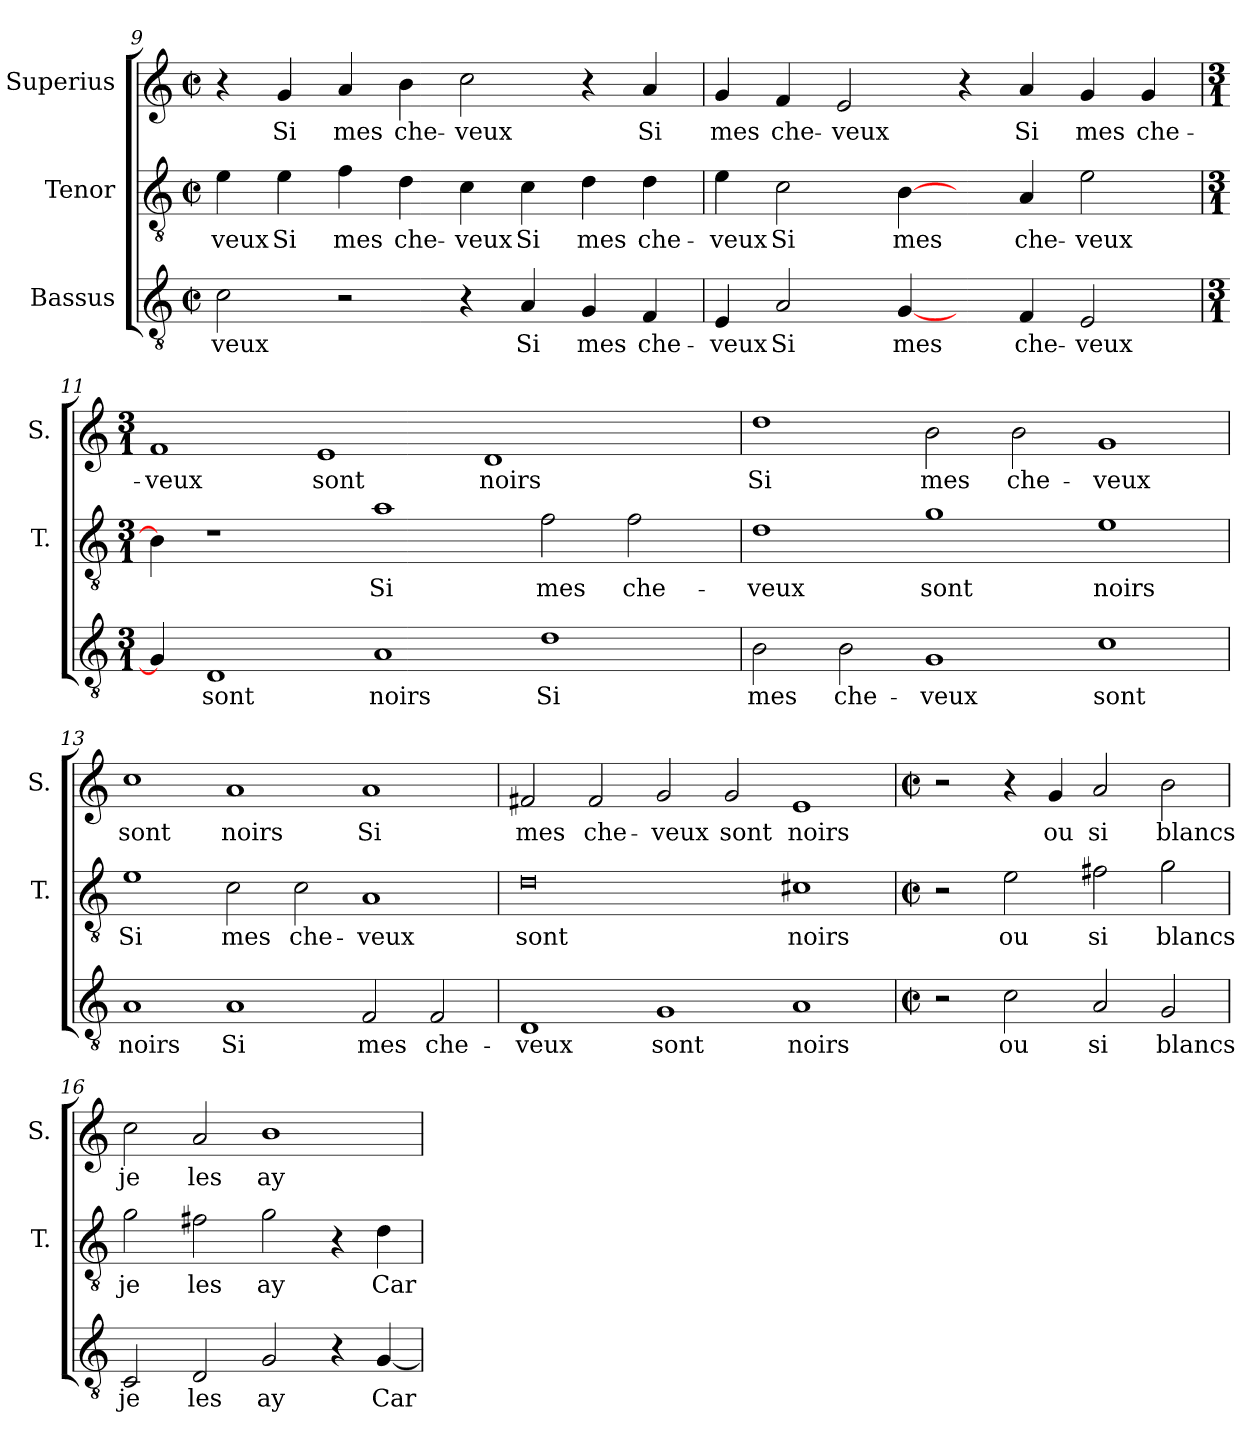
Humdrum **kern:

**kern	**text	**kern	**text	**kern	**text
*part3	*part3	*part2	*part2	*part1	*part1
*staff3	*staff3	*staff2	*staff2	*staff1	*staff1
*I"Bassus	*	*I"Tenor	*	*I"Superius	*
*	*	*I'T.	*	*I'S.	*
!!LO:LB:g=z
*clefGv2	*	*clefGv2	*	*clefG2	*
*k[]	*	*k[]	*	*k[]	*
*C:	*	*C:	*	*C:	*
*M2/2	*	*M2/2	*	*M2/2	*
*met(c|)	*	*met(c|)	*	*met(c|)	*
=9	=9	=9	=9	=9	=9
2c\	-veux	4e\	-veux	4r	.
.	.	4e\	Si	4g/	Si
2r	.	4f\	mes	4a/	mes
.	.	4d\	che-	4b\	che-
4r	.	4c\	-veux	2cc\	-veux
4A/	Si	4c\	Si	.	.
4G/	mes	4d\	mes	4r	.
4F/	che-	4d\	che-	4a/	Si
=10	=10	=10	=10	=10	=10
4E/	-veux	4e\	-veux	4g/	mes
2A/	Si	2c\	Si	4f/	che-
.	.	.	.	2e/	-veux
[4G/	mes	[4B\	mes	.	.
4ryy	.	4ryy	.	4r	.
4F/	che-	4A/	che-	4a/	Si
2E/	-veux	2e\	-veux	4g/	mes
.	.	.	.	4g/	che-
=11	=11	=11	=11	=11	=11
*M3/1	*	*M3/1	*	*M3/1	*
4G/]	.	4B\]	.	1f/	-veux
1D/	sont	1r	.	.	.
.	.	.	.	1e/	sont
1A/	noirs	1a\	Si	.	.
.	.	.	.	1d/	noirs
1d\	Si	2f\	mes	.	.
.	.	2f\	che-	.	.
.	.	.	.	4ryy	.
=12	=12	=12	=12	=12	=12
2B\	mes	1d\	-veux	1dd\	Si
2B\	che-	.	.	.	.
1G/	-veux	1g\	sont	2b\	mes
.	.	.	.	2b\	che-
1c\	sont	1e\	noirs	1g/	-veux
=13	=13	=13	=13	=13	=13
1A/	noirs	1e\	Si	1cc\	sont
1A/	Si	2c\	mes	1a/	noirs
.	.	2c\	che-	.	.
2F/	mes	1A/	-veux	1a/	Si
2F/	che-	.	.	.	.
!!LO:LB:g=z
=14	=14	=14	=14	=14	=14
1D/	-veux	0d\	sont	2f#X/	mes
.	.	.	.	2f#/	che-
1G/	sont	.	.	2g/	-veux
.	.	.	.	2g/	sont
1A/	noirs	1c#X\	noirs	1e/	noirs
=15	=15	=15	=15	=15	=15
*M2/2	*	*M2/2	*	*M2/2	*
*met(c|)	*	*met(c|)	*	*met(c|)	*
2r	.	2r	.	2r	.
2c\	ou	2e\	ou	4r	.
.	.	.	.	4g/	ou
2A/	si	2f#X\	si	2a/	si
2G/	blancs	2g\	blancs	2b\	blancs
=16	=16	=16	=16	=16	=16
2C/	je	2g\	je	2cc\	je
2D/	les	2f#X\	les	2a/	les
2G/	ay	2g\	ay	1b\	ay
4r	.	4r	.	.	.
[4G/	Car	4d\	Car	.	.
=	=	=	=	=	=
*-	*-	*-	*-	*-	*-
